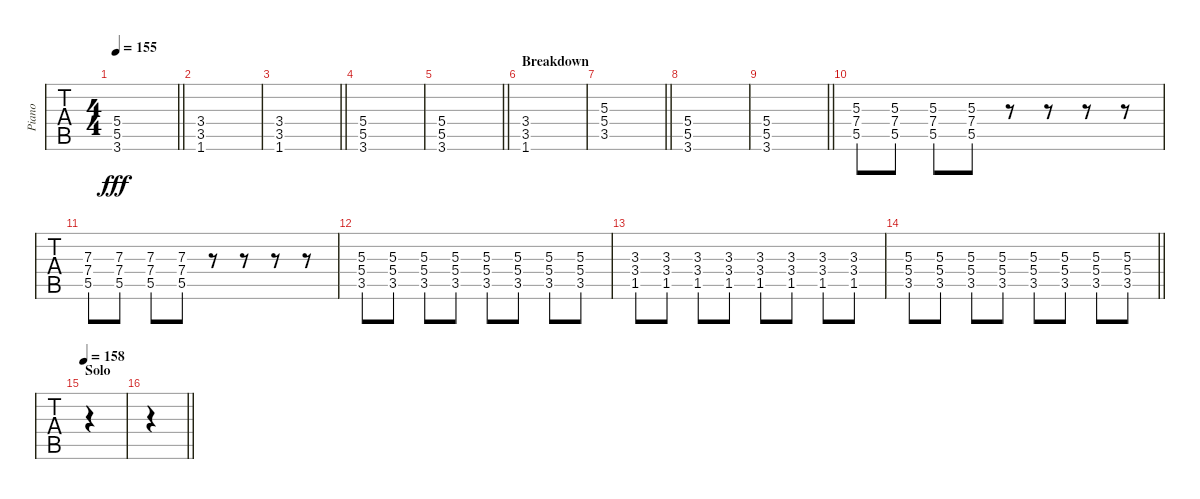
\track ("Piano" "Piano") {instrument electricgrandpiano}
\staff {tabs}
\tuning (E4 B3 G3 D3 A2 E2) {hide}
\ts (4 4)
\tempo 155
\clef g2
\barLineRight lightlight
\ks c
(5.4 5.5 3.6).1{dy fff} |
(3.4 3.5 1.6).1 |
\barLineRight lightlight
(3.4 3.5 1.6).1 |
(5.4 5.5 3.6).1 |
\barLineRight lightlight
(5.4 5.5 3.6).1 |
\section ("" "Breakdown")
(3.4 3.5 1.6).1 |
\barLineRight lightlight
(5.3 5.4 3.5).1 |
(5.4 5.5 3.6).1 |
\barLineRight lightlight
(5.4 5.5 3.6).1 |
(5.3 7.4 5.5).8 (5.3 7.4 5.5).8 (5.3 7.4 5.5).8 (5.3 7.4 5.5).8 r.8 r.8 r.8 r.8 |
(7.3 7.4 5.5).8 (7.3 7.4 5.5).8 (7.3 7.4 5.5).8 (7.3 7.4 5.5).8 r.8 r.8 r.8 r.8 |
(5.3 5.4 3.5).8 (5.3 5.4 3.5).8 (5.3 5.4 3.5).8 (5.3 5.4 3.5).8 (5.3 5.4 3.5).8 (5.3 5.4 3.5).8 (5.3 5.4 3.5).8 (5.3 5.4 3.5).8 |
(3.3 3.4 1.5).8 (3.3 3.4 1.5).8 (3.3 3.4 1.5).8 (3.3 3.4 1.5).8 (3.3 3.4 1.5).8 (3.3 3.4 1.5).8 (3.3 3.4 1.5).8 (3.3 3.4 1.5).8 |
\barLineRight lightlight
(5.3 5.4 3.5).8 (5.3 5.4 3.5).8 (5.3 5.4 3.5).8 (5.3 5.4 3.5).8 (5.3 5.4 3.5).8 (5.3 5.4 3.5).8 (5.3 5.4 3.5).8 (5.3 5.4 3.5).8 |
\section ("" "Solo")
\tempo 158
|
\barLineRight lightlight
